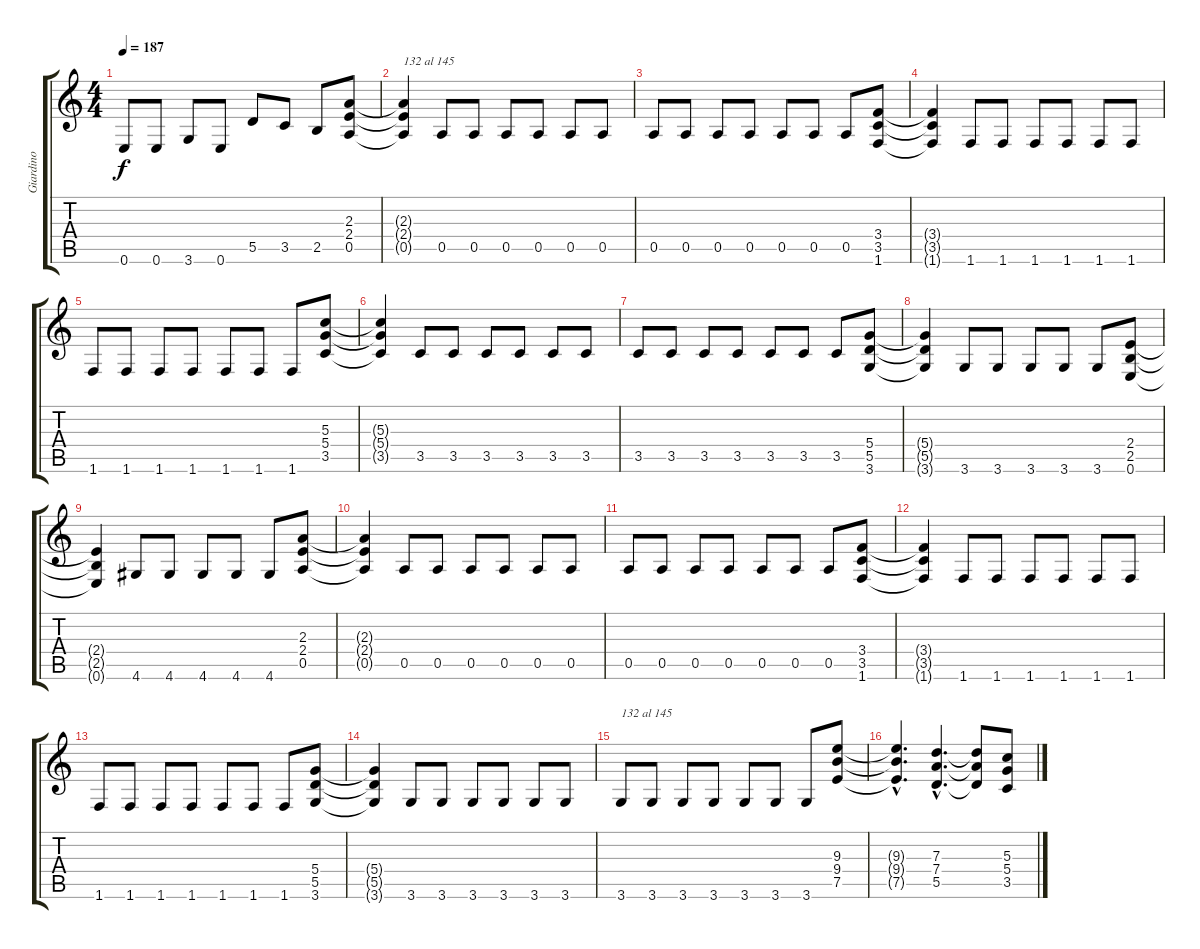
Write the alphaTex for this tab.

\track ("Giardino" "Giardino") {instrument distortionguitar}
\staff {score tabs}
\tuning (E4 B3 G3 D3 A2 E2) {hide}
\ts (4 4)
\tempo 187
\clef g2
\ks c
0.6.8{dy f} 0.6.8 3.6.8 0.6.8 5.5.8 3.5.8 2.5.8 (2.3 2.4 0.5).8 |
(2.3{t} 2.4{t} 0.5{t}).4{txt "132 al 145"} 0.5.8 0.5.8 0.5.8 0.5.8 0.5.8 0.5.8 |
0.5.8 0.5.8 0.5.8 0.5.8 0.5.8 0.5.8 0.5.8 (3.4 3.5 1.6).8 |
(3.4{t} 3.5{t} 1.6{t}).4 1.6.8 1.6.8 1.6.8 1.6.8 1.6.8 1.6.8 |
1.6.8 1.6.8 1.6.8 1.6.8 1.6.8 1.6.8 1.6.8 (5.3 5.4 3.5).8 |
(5.3{t} 5.4{t} 3.5{t}).4 3.5.8 3.5.8 3.5.8 3.5.8 3.5.8 3.5.8 |
3.5.8 3.5.8 3.5.8 3.5.8 3.5.8 3.5.8 3.5.8 (5.4 5.5 3.6).8 |
(5.4{t} 5.5{t} 3.6{t}).4 3.6.8 3.6.8 3.6.8 3.6.8 3.6.8 (2.4 2.5 0.6).8 |
(2.4{t} 2.5{t} 0.6{t}).4 4.6.8 4.6.8 4.6.8 4.6.8 4.6.8 (2.3 2.4 0.5).8 |
(2.3{t} 2.4{t} 0.5{t}).4 0.5.8 0.5.8 0.5.8 0.5.8 0.5.8 0.5.8 |
0.5.8 0.5.8 0.5.8 0.5.8 0.5.8 0.5.8 0.5.8 (3.4 3.5 1.6).8 |
(3.4{t} 3.5{t} 1.6{t}).4 1.6.8 1.6.8 1.6.8 1.6.8 1.6.8 1.6.8 |
1.6.8 1.6.8 1.6.8 1.6.8 1.6.8 1.6.8 1.6.8 (5.4 5.5 3.6).8 |
(5.4{t} 5.5{t} 3.6{t}).4 3.6.8 3.6.8 3.6.8 3.6.8 3.6.8 3.6.8 |
3.6.8{txt "132 al 145"} 3.6.8 3.6.8 3.6.8 3.6.8 3.6.8 3.6.8 (9.3 9.4 7.5).8 |
(9.3{hac t} 9.4{hac t} 7.5{hac t}).4{d} (7.3{hac} 7.4{hac} 5.5{hac}).4{d} (7.3{t} 7.4{t} 5.5{t}).8 (5.3 5.4 3.5).8
